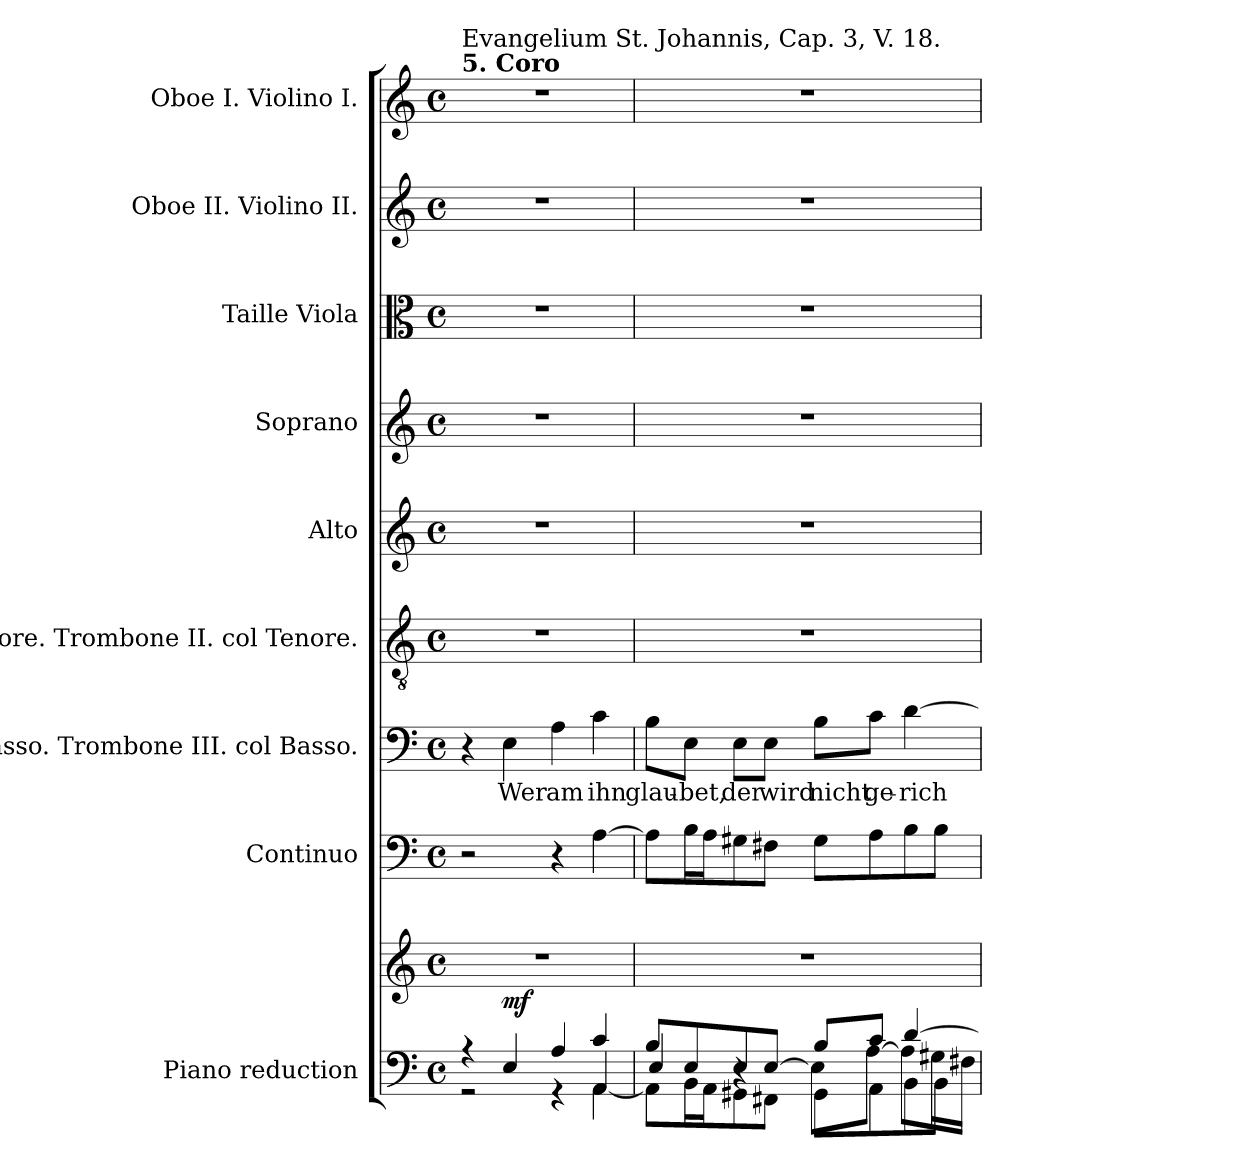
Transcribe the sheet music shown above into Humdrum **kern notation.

**kern	**kern	**dynam	**kern	**kern	**text	**kern	**kern	**kern	**kern	**kern	**kern
*part9	*part9	*part9	*part8	*part7	*part7	*part6	*part5	*part4	*part3	*part2	*part1
*staff10	*staff9	*staff9/10	*staff8	*staff7	*staff7	*staff6	*staff5	*staff4	*staff3	*staff2	*staff1
*I"Piano reduction	*	*	*I"Continuo	*I"Basso. Trombone III. col Basso.	*	*I"Tenore. Trombone II. col Tenore.	*I"Alto	*I"Soprano	*I"Taille Viola	*I"Oboe II. Violino II.	*I"Oboe I. Violino I.
*I'Pno	*	*	*	*	*	*	*	*	*	*I'Ob	*I'Ob
*stria5	*stria5	*	*	*	*	*	*	*	*	*	*
*clefF4	*clefG2	*	*clefF4	*clefF4	*	*clefGv2	*clefG2	*clefG2	*clefC3	*clefG2	*clefG2
*k[]	*k[]	*	*k[]	*k[]	*	*k[]	*k[]	*k[]	*k[]	*k[]	*k[]
*M4/4	*M4/4	*	*M4/4	*M4/4	*	*M4/4	*M4/4	*M4/4	*M4/4	*M4/4	*M4/4
*met(c)	*met(c)	*	*met(c)	*met(c)	*	*met(c)	*met(c)	*met(c)	*met(c)	*met(c)	*met(c)
=1	=1	=1	=1	=1	=1	=1	=1	=1	=1	=1	=1
*^	*^	*	*	*	*	*	*	*	*	*	*
*	*^	*	*	*	*	*	*	*	*	*	*	*	*
!	!	!	!	!	!	!	!	!	!	!	!	!	!	!LO:TX:a:B:t=5. Coro
!	!	!	!	!	!	!	!	!	!	!	!	!	!	!LO:TX:a:t=Evangelium St. Johannis, Cap. 3, V. 18.
4r	2r	2ryy	1r	4ryy	.	2r	4r	.	1r	1r	1r	1r	1r	1r
!	!	!	!	!	!LO:DY:b	!	!	!LO:LY:b	!	!	!	!	!	!
4E/	.	.	.	2.ryy	mf	.	4E\	Wer	.	.	.	.	.	.
!	!	!	!	!	!	!	!	!LO:LY:b	!	!	!	!	!	!
4A/	4r	4ryy	.	.	.	4r	4A\	am	.	.	.	.	.	.
!	!	!	!	!	!	!	!	!LO:LY:b	!	!	!	!	!	!
4c/	[4AA\	4AA/	.	.	.	[4A\	4c\	ihn	.	.	.	.	.	.
=2	=2	=2	=2	=2	=2	=2	=2	=2	=2	=2	=2	=2	=2	=2
!	!	!	!	!	!	!	!	!LO:LY:b	!	!	!	!	!	!
*	*	*	*v	*v	*	*	*	*	*	*	*	*	*	*
8B/L	8AA\L]	4E/	1r	.	8A\L]	8B\L	glau-	1r	1r	1r	1r	1r	1r
!	!	!	!	!	!	!	!LO:LY:b	!	!	!	!	!	!
8E/	16BB\L	.	.	.	16B\L	8E\J	-bet,	.	.	.	.	.	.
.	16AA\J	.	.	.	16A\J	.	.	.	.	.	.	.	.
!	!	!	!	!	!	!	!LO:LY:b	!	!	!	!	!	!
8E/	8GG#X\	4r	.	.	8G#X\	8E\L	der	.	.	.	.	.	.
!	!	!	!	!	!	!	!LO:LY:b	!	!	!	!	!	!
[<8E/J	8FF#X\J	.	.	.	8F#X\J	8E\J	wird	.	.	.	.	.	.
!	!	!	!	!	!	!	!LO:LY:b	!	!	!	!	!	!
8B/L	8GG#\L	8E\L]	.	.	8G#\L	8B\L	nicht	.	.	.	.	.	.
!	!	!	!	!	!	!	!LO:LY:b	!	!	!	!	!	!
8c/J	8AA\	[8A\J	.	.	8A\	8c\J	ge-	.	.	.	.	.	.
!	!	!	!	!	!	!	!LO:LY:b	!	!	!	!	!	!
[4d/	8BB\	8A\L]	.	.	8B\	[4d\	-rich-	.	.	.	.	.	.
.	8BB\J	16G#X\L	.	.	8B\J	.	.	.	.	.	.	.	.
.	.	16F#X\JJ	.	.	.	.	.	.	.	.	.	.	.
*v	*v	*v	*	*	*	*	*	*	*	*	*	*	*
=	=	=	=	=	=	=	=	=	=	=	=
*-	*-	*-	*-	*-	*-	*-	*-	*-	*-	*-	*-
